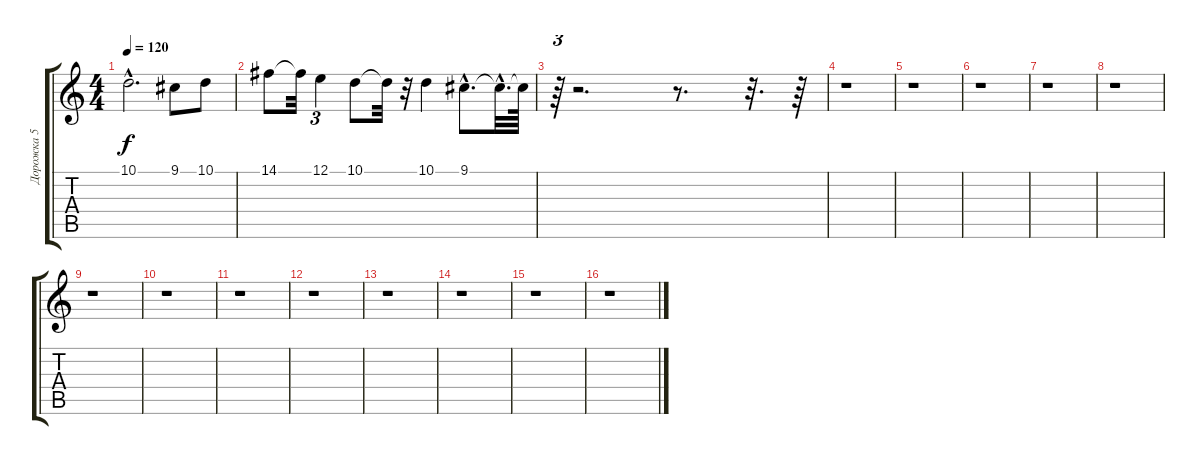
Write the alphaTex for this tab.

\track ("Дорожка 5" "Дорожка 5") {instrument drawbarorgan}
\staff {score tabs}
\tuning (E4 B3 G3 D3 A2 E2) {hide}
\ts (4 4)
\tempo 120
\clef g2
\ks c
10.1{hac}.2{d dy f} 9.1.8 10.1.8 |
14.1.8 14.1{t}.32 12.1.4{tu (3 2)} 10.1.8 10.1{t}.32 r.32 10.1.4 9.1{hac}.8{d} 9.1{hac t}.32{d} 9.1{t}.64 |
r.64{tu (3 2)} r.2{d} r.8{d} r.32{d} r.64 |
r.1 |
r.1 |
r.1 |
r.1 |
r.1 |
r.1 |
r.1 |
r.1 |
r.1 |
r.1 |
r.1 |
r.1 |
r.1
